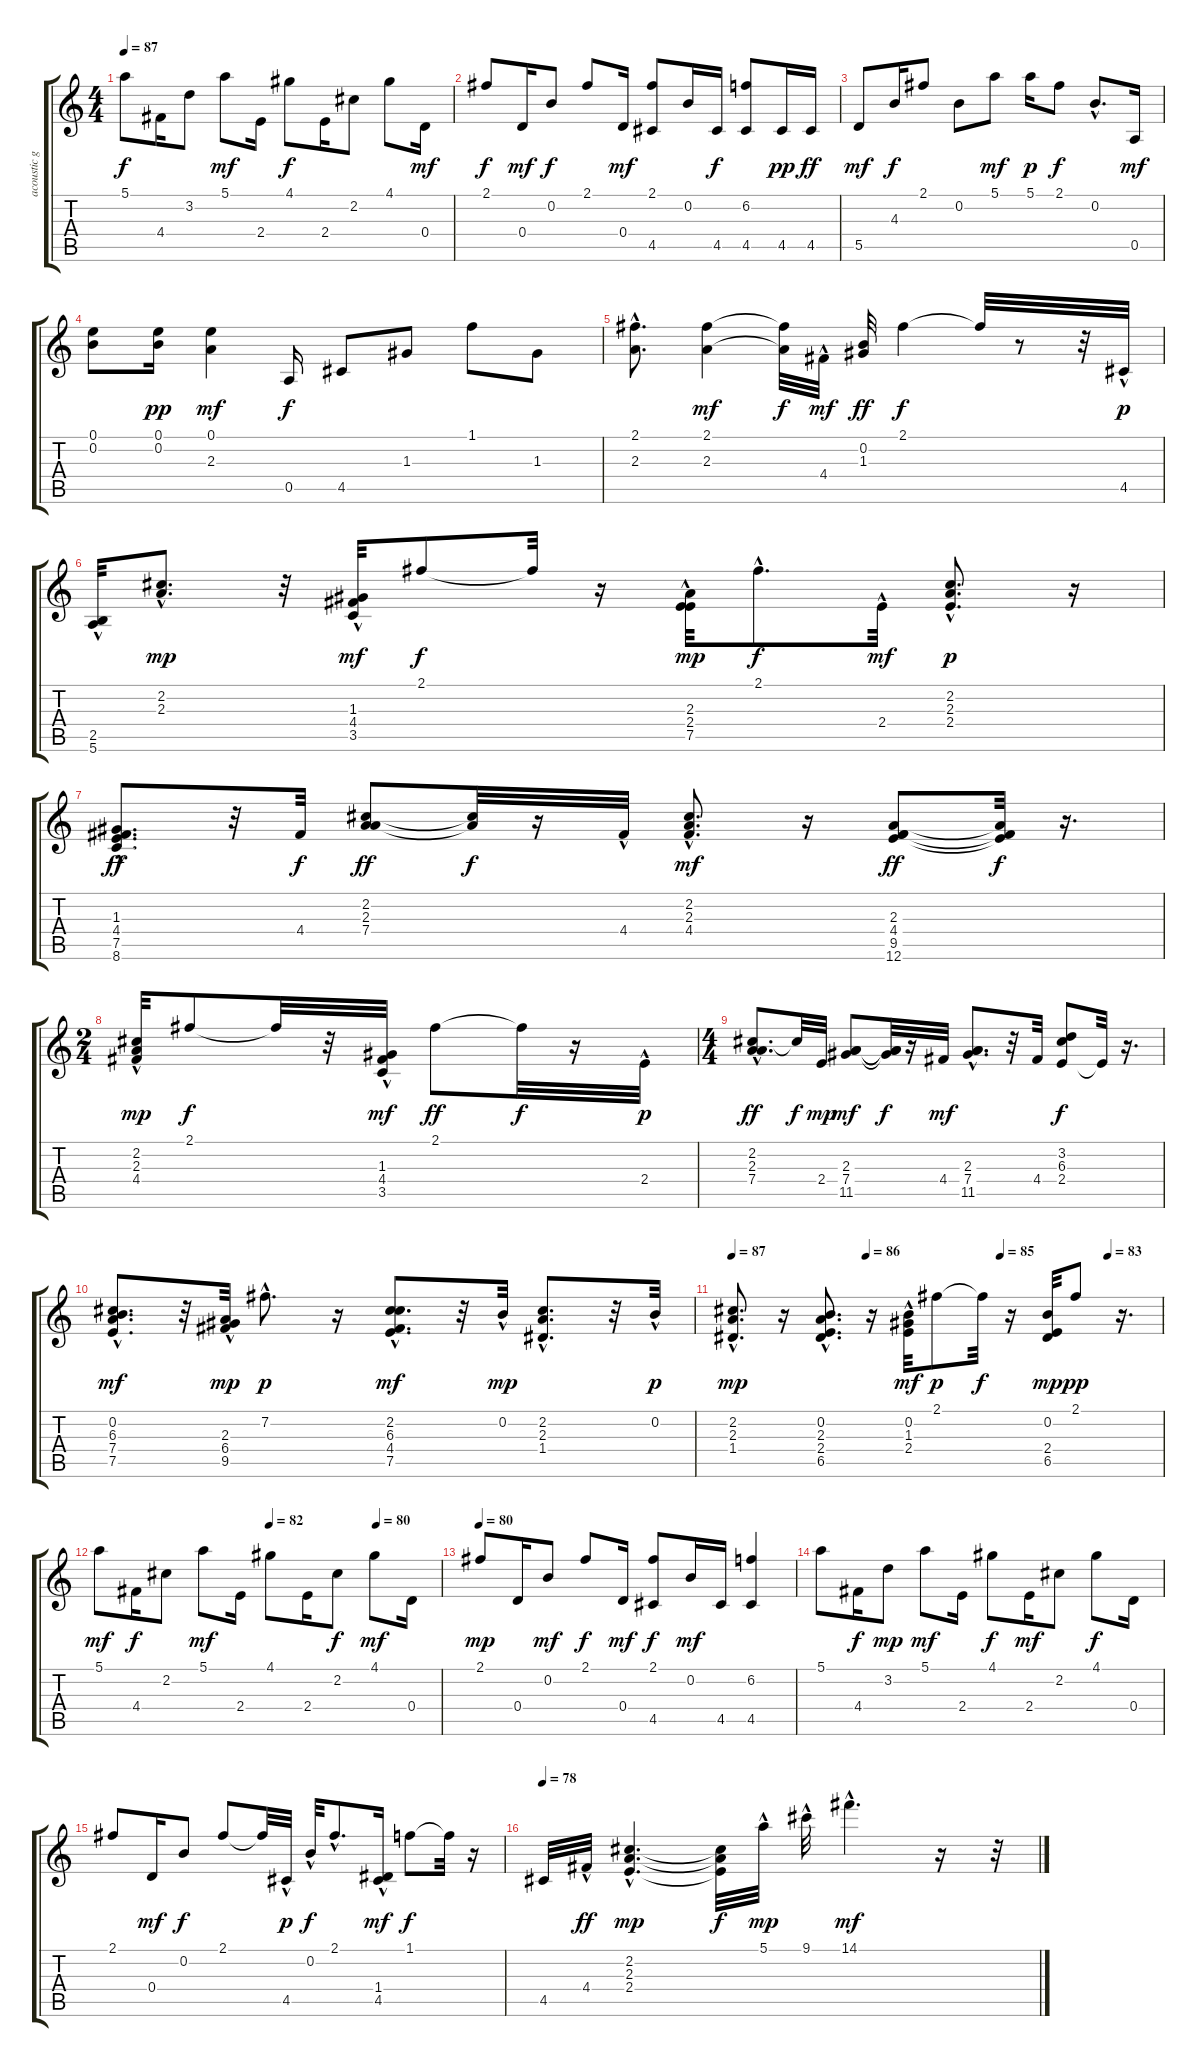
\track ("acoustic guitar" "acoustic g") {instrument acousticguitarnylon}
\staff {score tabs}
\tuning (E4 B3 G3 D3 A2 E2) {hide}
\ts (4 4)
\tempo 87
\clef g2
\ks c
5.1.8{dy f} 4.4.16 3.2.8 5.1.8{dy mf} 2.4.16 4.1.8{dy f} 2.4.16 2.2.8 4.1.8 0.4.16{dy mf} |
2.1.8{dy f} 0.4.16{dy mf} 0.2.8{dy f} 2.1.8 0.4.16{dy mf} (2.1 4.5).8 0.2.16 4.5.16{dy f} (6.2 4.5).8 4.5.16{dy pp} 4.5.16{dy ff} |
5.5.8{dy mf} 4.3.16{dy f} 2.1.8 0.2.8 5.1.8{dy mf} 5.1.16{dy p} 2.1.8{dy f} 0.2{hac}.8{d} 0.5.16{dy mf} |
(0.1 0.2).8 (0.1 0.2).16{dy pp} (0.1 2.3).4{dy mf} 0.5.16{dy f} 4.5.8 1.3.8 1.1.8 1.3.8 |
(2.1{hac} 2.3{hac}).8{d} (2.1 2.3).4{dy mf} (2.1{t} 2.3{t}).32{dy f} 4.4{hac}.32{dy mf} (0.2 1.3).32{dy ff} 2.1.4{dy f} 2.1{t}.32 r.8 r.32 4.5{hac}.32{dy p} |
(2.5{hac} 5.6{hac}).32 (2.2{hac} 2.3{hac}).8{d dy mp} r.32 (1.3{hac} 4.4 3.5).32{dy mf} 2.1.8{dy f} 2.1{t}.32 r.16 (2.3{hac} 2.4{hac} 7.5{hac}).32{dy mp} 2.1{hac}.8{d dy f} 2.4{hac}.32{dy mf} (2.2{hac} 2.3 2.4).8{d dy p} r.16 |
(1.3{hac} 4.4{hac} 7.5 8.6{hac}).8{d dy ff} r.32 4.4.32{dy f} (2.2 2.3 7.4).8{dy ff} (2.2{t} 7.4{t}).32{dy f} r.16 4.4{hac}.32 (2.2{hac} 2.3{hac} 4.4{hac}).8{d dy mf} r.16 (2.3 4.4 9.5 12.6).8{dy ff} (2.3{t} 4.4{t} 12.6{t}).32{dy f} r.16{d} |
\ts (2 4)
(2.2{hac} 2.3{hac} 4.4).32{dy mp} 2.1.8{dy f} 2.1{t}.32 r.32 (1.3{hac} 4.4{hac} 3.5{hac}).32{dy mf} 2.1.8{dy ff} 2.1{t}.32{dy f} r.16 2.4{hac}.32{dy p} |
\ts (4 4)
(2.2{hac} 2.3{hac} 7.4{hac}).8{d dy ff} 2.2{t}.32{dy f} 2.4.32{dy mp} (2.3 7.4 11.5).8{dy mf} (2.3{t} 7.4{t} 11.5{t}).32{dy f} r.16 4.4.32{dy mf} (2.3 7.4 11.5{hac}).8{d} r.32 4.4.32 (3.2 6.3 2.4).8{dy f} 2.4{t}.32 r.16{d} |
(0.2{hac} 6.3 7.4 7.5).8{d dy mf} r.32 (2.3{hac} 6.4{hac} 9.5{hac}).32{dy mp} 7.2{hac}.8{d dy p} r.16 (2.2{hac} 6.3 4.4 7.5{hac}).8{d dy mf} r.32 0.2{hac}.32{dy mp} (2.2{hac} 2.3 1.4{hac}).8{d} r.32 0.2{hac}.32{dy p} |
\tempo 87
\tempo (86 0.3125)
\tempo (85 0.625)
\tempo (83 0.875)
(2.2{hac} 2.3 1.4{hac}).8{d dy mp} r.16 (0.2{hac} 2.3{hac} 2.4 6.5{hac}).8{d} r.16 (0.2{hac} 1.3{hac} 2.4{hac}).32{dy mf} 2.1.8{dy p} 2.1{t}.32{dy f} r.16 (0.2 2.4 6.5).32{dy mp} 2.1.8{dy pp} r.16{d} |
\tempo (82 0.5)
\tempo (80 0.8125)
5.1.8{dy mf} 4.4.16{dy f} 2.2.8 5.1.8{dy mf} 2.4.16 4.1.8 2.4.16 2.2.8{dy f} 4.1.8{dy mf} 0.4.16 |
\tempo 80
2.1.8{dy mp} 0.4.16 0.2.8{dy mf} 2.1.8{dy f} 0.4.16{dy mf} (2.1 4.5).8{dy f} 0.2.16{dy mf} 4.5.16 (6.2 4.5).4 |
5.1.8 4.4.16{dy f} 3.2.8{dy mp} 5.1.8{dy mf} 2.4.16 4.1.8{dy f} 2.4.16{dy mf} 2.2.8 4.1.8{dy f} 0.4.16 |
2.1.8 0.4.16{dy mf} 0.2.8{dy f} 2.1.8 2.1{t}.32 4.5{hac}.32{dy p} 0.2{hac}.32{dy f} 2.1{hac}.8{d} (1.4{hac} 4.5{hac}).16{dy mf} 1.1.8{dy f} 1.1{t}.32 r.16 |
\tempo 78
4.5.32 4.4{hac}.32{dy ff} (2.2{hac} 2.3{hac} 2.4{hac}).4{d dy mp} (2.2{t} 2.3{t} 2.4{t}).32{dy f} 5.1{hac}.32{dy mp} 9.1{hac}.32 14.1{hac}.4{d dy mf} r.16 r.32
